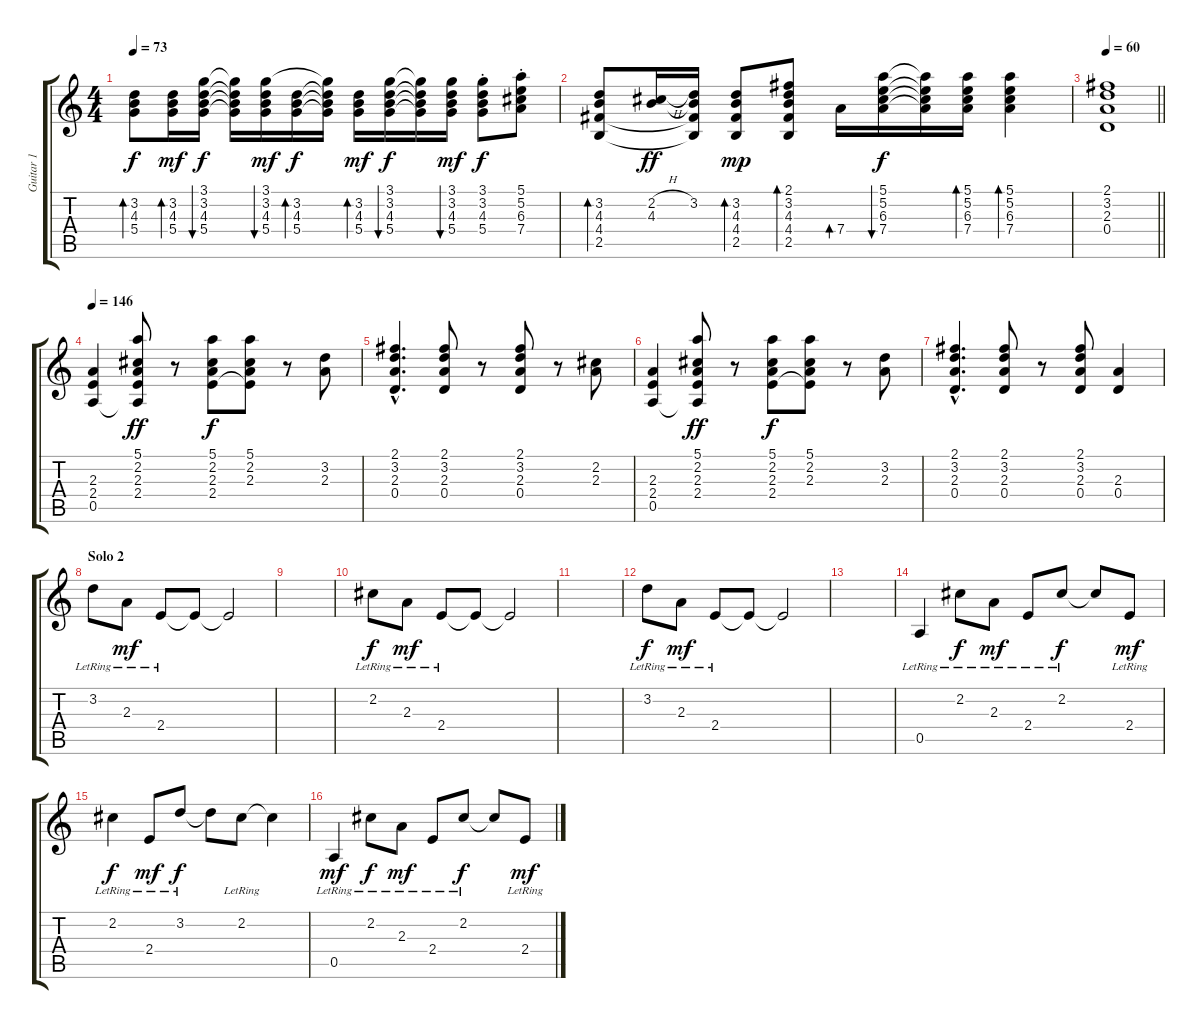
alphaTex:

\track ("Guitar 1" "Guitar 1") {instrument electricguitarclean}
\staff {score tabs}
\tuning (E4 B3 G3 D3 A2 E2) {hide}
\ts (4 4)
\tempo 73
\clef g2
\ks c
(3.2 4.3 5.4).8{bd 60 dy f} (3.2 4.3 5.4).16{bd 60 dy mf} (3.1 3.2 4.3 5.4).16{bu 60 dy f} (3.1{t} 3.2{t} 4.3{t} 5.4{t}).16 (3.1 3.2 4.3 5.4).16{bu 60 dy mf} (3.2 4.3 5.4).16{bd 60 dy f} (3.1{t} 3.2{t} 4.3{t} 5.4{t}).16 (3.2 4.3 5.4).16{bd 60 dy mf} (3.1 3.2 4.3 5.4).16{bu 60 dy f} (3.1{t} 3.2{t} 4.3{t} 5.4{t}).16 (3.1 3.2 4.3 5.4).16{bu 60 dy mf} (3.1{st} 3.2{st} 4.3{st} 5.4{st}).8{dy f} (5.1{st} 5.2{st} 6.3{st} 7.4{st}).8 |
(3.2 4.3 4.4 2.5).8{bd 60} (2.2{h} 4.3).16{dy ff} (3.2 4.3{t} 4.4{t} 2.5{t}).16 (3.2 4.3 4.4 2.5).8{bd 60 dy mp} (2.1 3.2 4.3 4.4 2.5).8{bd 60} 7.4.16{bd 60} (5.1 5.2 6.3 7.4).16{bu 60 dy f} (5.1{t} 5.2{t} 6.3{t} 7.4{t}).16 (5.1 5.2 6.3 7.4).16{bd 60} (5.1 5.2 6.3 7.4).4{bd 60} |
\tempo 60
\barLineRight lightlight
(2.1 3.2 2.3 0.4).1 |
\tempo 146
(2.3 2.4 0.5).4 (5.1 2.2 2.3 2.4 0.5{t}).8{dy ff} r.8 (5.1 2.2 2.3 2.4).8{dy f} (5.1 2.2 2.3 2.4{t}).8 r.8 (3.2 2.3).8 |
(2.1{hac} 3.2{hac} 2.3{hac} 0.4{hac}).4{d} (2.1 3.2 2.3 0.4).8 r.8 (2.1 3.2 2.3 0.4).8 r.8 (2.2 2.3).8 |
(2.3 2.4 0.5).4 (5.1 2.2 2.3 2.4 0.5{t}).8{dy ff} r.8 (5.1 2.2 2.3 2.4).8{dy f} (5.1 2.2 2.3 2.4{t}).8 r.8 (3.2 2.3).8 |
(2.1{hac} 3.2{hac} 2.3{hac} 0.4{hac}).4{d} (2.1 3.2 2.3 0.4).8 r.8 (2.1 3.2 2.3 0.4).8 (2.3 0.4).4 |
\section ("" "Solo 2")
3.2{lr}.8 2.3{lr}.8{dy mf} 2.4{lr}.8 2.4{t}.8 2.4{t}.2 |
|
2.2{lr}.8{dy f} 2.3{lr}.8{dy mf} 2.4{lr}.8 2.4{t}.8 2.4{t}.2 |
|
3.2{lr}.8{dy f} 2.3{lr}.8{dy mf} 2.4{lr}.8 2.4{t}.8 2.4{t}.2 |
|
0.5{lr}.4 2.2{lr}.8{dy f} 2.3{lr}.8{dy mf} 2.4{lr}.8 2.2{lr}.8{dy f} 2.2{t}.8 2.4{lr}.8{dy mf} |
2.2{lr}.4{dy f} 2.4{lr}.8{dy mf} 3.2{lr}.8{dy f} 3.2{t}.8 2.2{lr}.8 2.2{t}.4 |
0.5{lr}.4{dy mf} 2.2{lr}.8{dy f} 2.3{lr}.8{dy mf} 2.4{lr}.8 2.2{lr}.8{dy f} 2.2{t}.8 2.4{lr}.8{dy mf}
